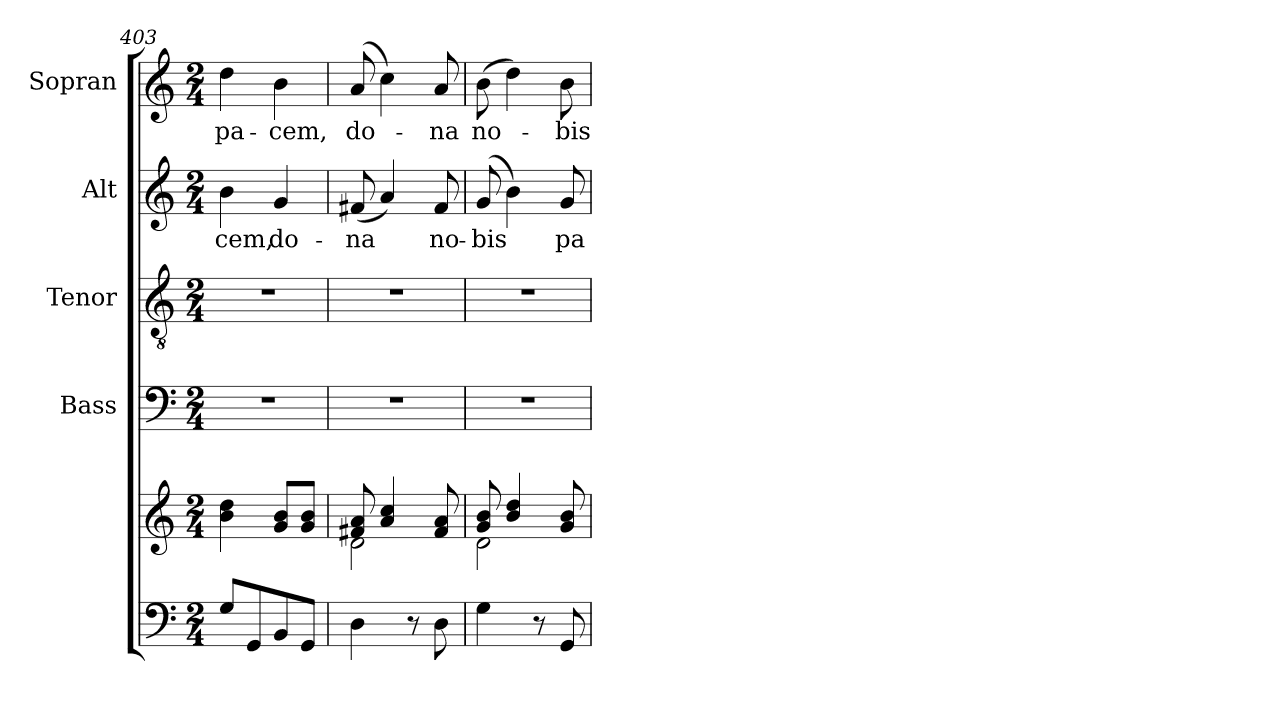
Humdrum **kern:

**kern	**kern	**kern	**kern	**kern	**text	**kern	**text
*part5	*part5	*part4	*part3	*part2	*part2	*part1	*part1
*staff6	*staff5	*staff4	*staff3	*staff2	*staff2	*staff1	*staff1
*	*	*I"Bass	*I"Tenor	*I"Alt	*	*I"Sopran	*
*	*	*I'B.	*I'T.	*I'A.	*	*I'S.	*
!!LO:PB:g=z
*clefF4	*clefG2	*clefF4	*clefGv2	*clefG2	*	*clefG2	*
*k[]	*k[]	*k[]	*k[]	*k[]	*	*k[]	*
*C:	*C:	*C:	*C:	*C:	*	*C:	*
*M2/4	*M2/4	*M2/4	*M2/4	*M2/4	*	*M2/4	*
=403	=403	=403	=403	=403	=403	=403	=403
!	!	!	!	!	!LO:LY:b	!	!LO:LY:b
8G/L	4b\ 4dd\	2r	2r	4b\	-cem,	4dd\	pa-
8GG/	.	.	.	.	.	.	.
!	!	!	!	!	!LO:LY:b	!	!LO:LY:b
8BB/	8g/ 8b/L	.	.	4g/	do-	4b\	-cem,
8GG/J	8g/ 8b/J	.	.	.	.	.	.
=404	=404	=404	=404	=404	=404	=404	=404
*	*^	*	*	*	*	*	*
!	!	!	!	!	!	!LO:LY:b	!	!LO:LY:b
4D\	8f#X/ 8a/	2d\	2r	2r	(<8f#X/	-na	(8a/	do-
.	4a/ 4cc/	.	.	.	4a/)	.	4cc\)	.
8r	.	.	.	.	.	.	.	.
!	!	!	!	!	!	!LO:LY:b	!	!LO:LY:b
8D\	8f#/ 8a/	.	.	.	8f#/	no-	8a/	-na
=405	=405	=405	=405	=405	=405	=405	=405	=405
!	!	!	!	!	!	!LO:LY:b	!	!LO:LY:b
4G\	8g/ 8b/	2d\	2r	2r	(8g/	-bis	(>8b\	no-
.	4b/ 4dd/	.	.	.	4b\)	.	4dd\)	.
8r	.	.	.	.	.	.	.	.
!	!	!	!	!	!	!LO:LY:b	!	!LO:LY:b
8GG/	8g/ 8b/	.	.	.	8g/	pa-	8b\	-bis
*	*v	*v	*	*	*	*	*	*
=	=	=	=	=	=	=	=
*-	*-	*-	*-	*-	*-	*-	*-
